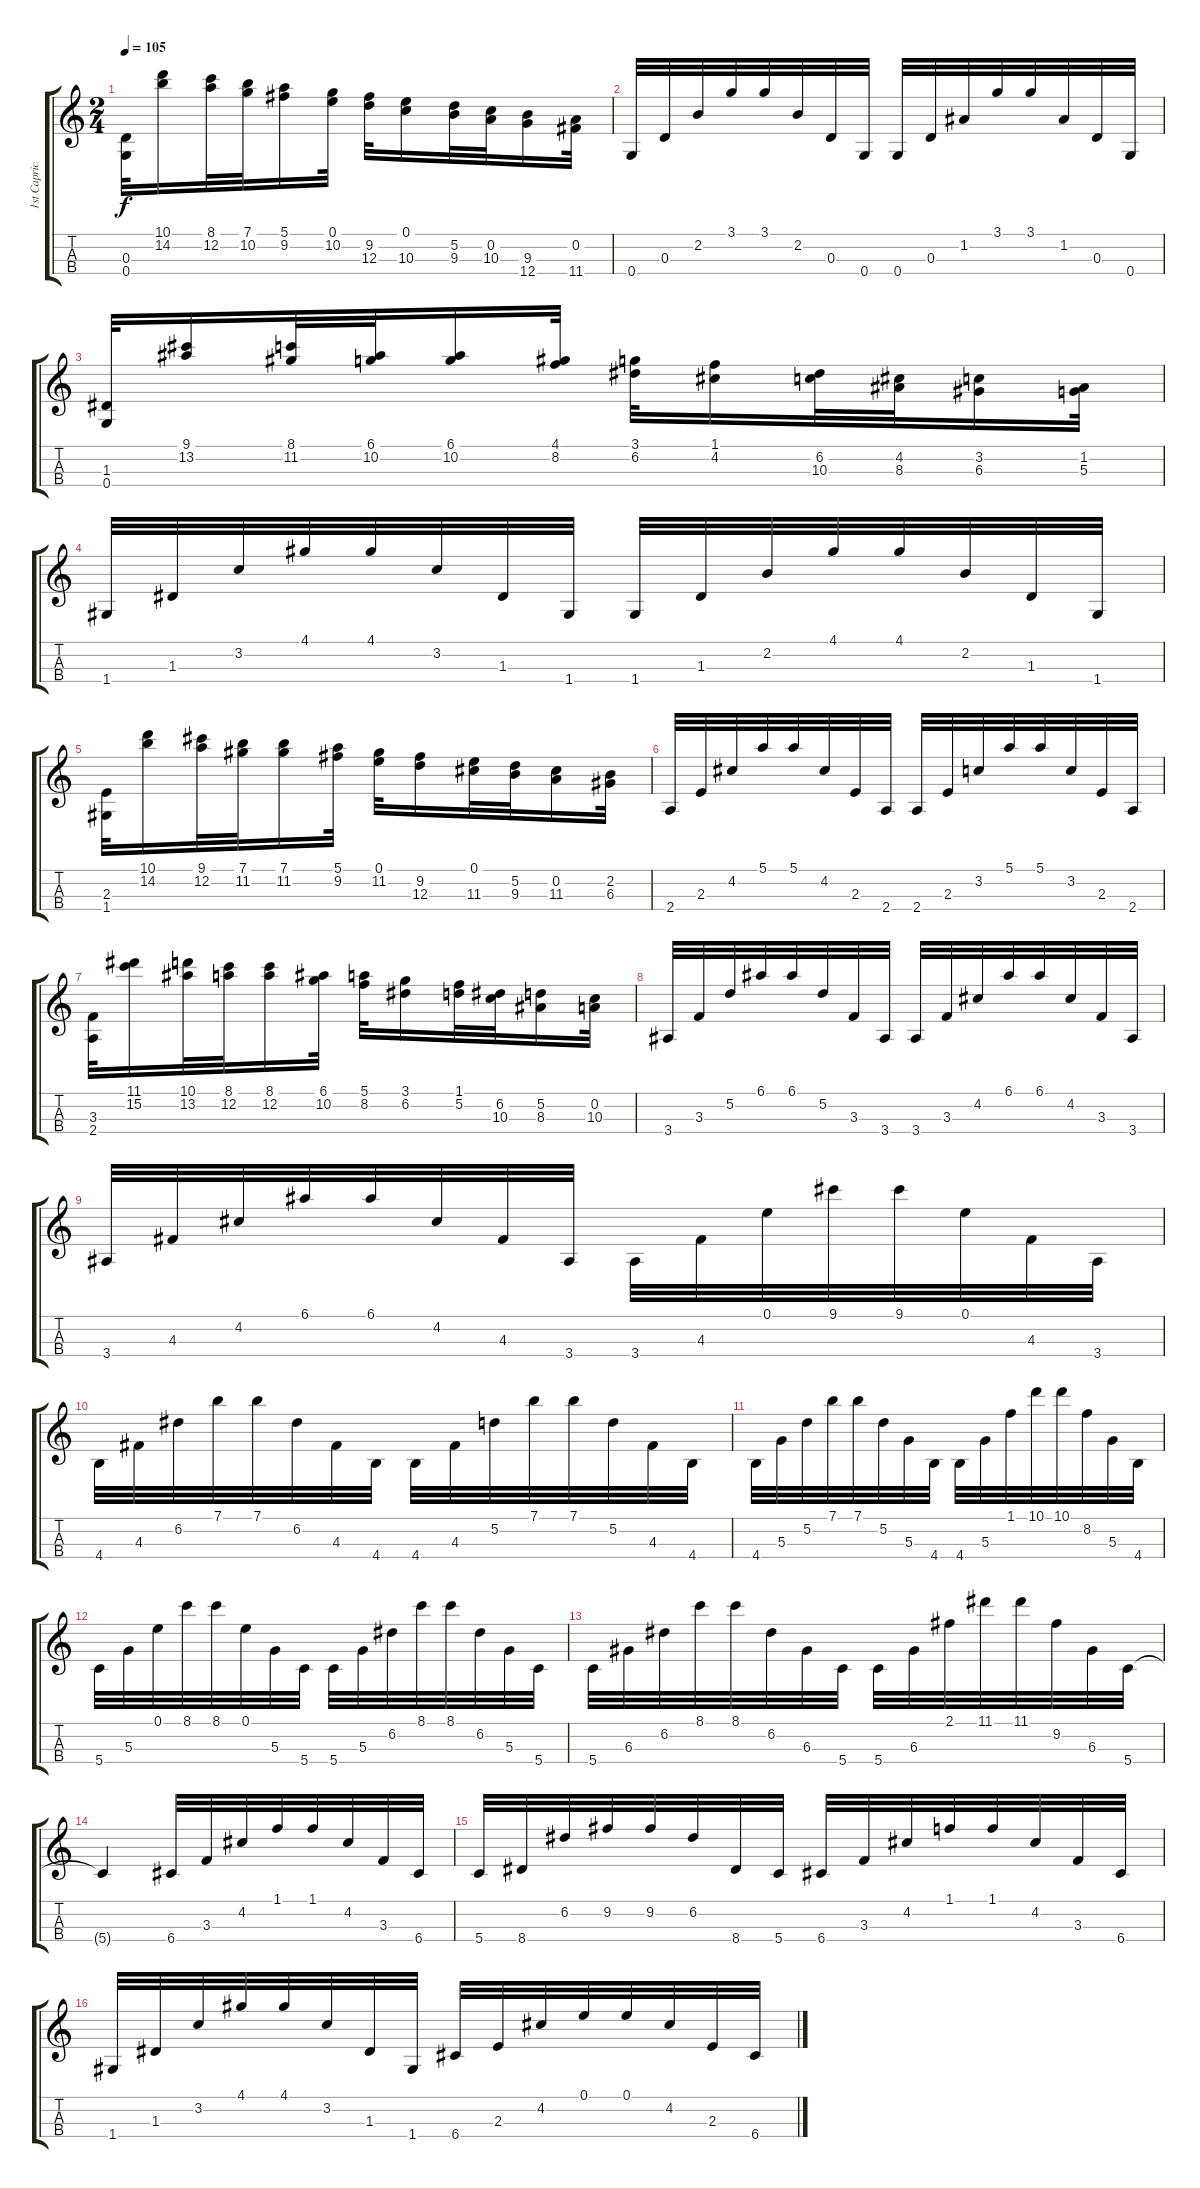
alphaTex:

\track ("1st Caprice" "1st Capric") {instrument violin}
\staff {score tabs}
\tuning (E5 A4 D4 G3) {hide}
\ts (2 4)
\tempo 105
\clef g2
\ks c
(0.3 0.4).32{dy f} (10.1 14.2).16 (8.1 12.2).32 (7.1 10.2).32 (5.1 9.2).16 (0.1 10.2).32 (9.2 12.3).32 (0.1 10.3).16 (5.2 9.3).32 (0.2 10.3).32 (9.3 12.4).16 (0.2 11.4).32 |
0.4.32 0.3.32 2.2.32 3.1.32 3.1.32 2.2.32 0.3.32 0.4.32 0.4.32 0.3.32 1.2.32 3.1.32 3.1.32 1.2.32 0.3.32 0.4.32 |
(1.3 0.4).32 (9.1 13.2).16 (8.1 11.2).32 (6.1 10.2).32 (6.1 10.2).16 (4.1 8.2).32 (3.1 6.2).32 (1.1 4.2).16 (6.2 10.3).32 (4.2 8.3).32 (3.2 6.3).16 (1.2 5.3).32 |
1.4.32 1.3.32 3.2.32 4.1.32 4.1.32 3.2.32 1.3.32 1.4.32 1.4.32 1.3.32 2.2.32 4.1.32 4.1.32 2.2.32 1.3.32 1.4.32 |
(2.3 1.4).32 (10.1 14.2).16 (9.1 12.2).32 (7.1 11.2).32 (7.1 11.2).16 (5.1 9.2).32 (0.1 11.2).32 (9.2 12.3).16 (0.1 11.3).32 (5.2 9.3).32 (0.2 11.3).16 (2.2 6.3).32 |
2.4.32 2.3.32 4.2.32 5.1.32 5.1.32 4.2.32 2.3.32 2.4.32 2.4.32 2.3.32 3.2.32 5.1.32 5.1.32 3.2.32 2.3.32 2.4.32 |
(3.3 2.4).32 (11.1 15.2).16 (10.1 13.2).32 (8.1 12.2).32 (8.1 12.2).16 (6.1 10.2).32 (5.1 8.2).32 (3.1 6.2).16 (1.1 5.2).32 (6.2 10.3).32 (5.2 8.3).16 (0.2 10.3).32 |
3.4.32 3.3.32 5.2.32 6.1.32 6.1.32 5.2.32 3.3.32 3.4.32 3.4.32 3.3.32 4.2.32 6.1.32 6.1.32 4.2.32 3.3.32 3.4.32 |
3.4.32 4.3.32 4.2.32 6.1.32 6.1.32 4.2.32 4.3.32 3.4.32 3.4.32 4.3.32 0.1.32 9.1.32 9.1.32 0.1.32 4.3.32 3.4.32 |
4.4.32 4.3.32 6.2.32 7.1.32 7.1.32 6.2.32 4.3.32 4.4.32 4.4.32 4.3.32 5.2.32 7.1.32 7.1.32 5.2.32 4.3.32 4.4.32 |
4.4.32 5.3.32 5.2.32 7.1.32 7.1.32 5.2.32 5.3.32 4.4.32 4.4.32 5.3.32 1.1.32 10.1.32 10.1.32 8.2.32 5.3.32 4.4.32 |
5.4.32 5.3.32 0.1.32 8.1.32 8.1.32 0.1.32 5.3.32 5.4.32 5.4.32 5.3.32 6.2.32 8.1.32 8.1.32 6.2.32 5.3.32 5.4.32 |
5.4.32 6.3.32 6.2.32 8.1.32 8.1.32 6.2.32 6.3.32 5.4.32 5.4.32 6.3.32 2.1.32 11.1.32 11.1.32 9.2.32 6.3.32 5.4.32 |
5.4{t}.4 6.4.32 3.3.32 4.2.32 1.1.32 1.1.32 4.2.32 3.3.32 6.4.32 |
5.4.32 8.4.32 6.2.32 9.2.32 9.2.32 6.2.32 8.4.32 5.4.32 6.4.32 3.3.32 4.2.32 1.1.32 1.1.32 4.2.32 3.3.32 6.4.32 |
1.4.32 1.3.32 3.2.32 4.1.32 4.1.32 3.2.32 1.3.32 1.4.32 6.4.32 2.3.32 4.2.32 0.1.32 0.1.32 4.2.32 2.3.32 6.4.32
